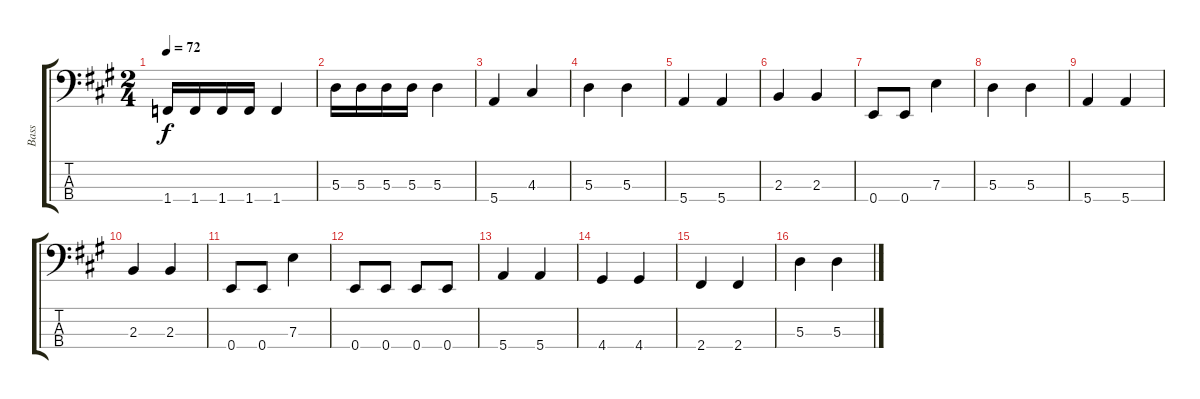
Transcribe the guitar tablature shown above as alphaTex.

\track ("Bass" "Bass") {instrument electricbassfinger}
\staff {score tabs}
\tuning (G2 D2 A1 E1) {hide}
\ts (2 4)
\tempo 72
\clef f4
\ks a
1.4.16{dy f} 1.4.16 1.4.16 1.4.16 1.4.4 |
5.3.16 5.3.16 5.3.16 5.3.16 5.3.4 |
5.4.4 4.3.4 |
5.3.4 5.3.4 |
5.4.4 5.4.4 |
2.3.4 2.3.4 |
0.4.8 0.4.8 7.3.4 |
5.3.4 5.3.4 |
5.4.4 5.4.4 |
2.3.4 2.3.4 |
0.4.8 0.4.8 7.3.4 |
0.4.8 0.4.8 0.4.8 0.4.8 |
5.4.4 5.4.4 |
4.4.4 4.4.4 |
2.4.4 2.4.4 |
5.3.4 5.3.4
